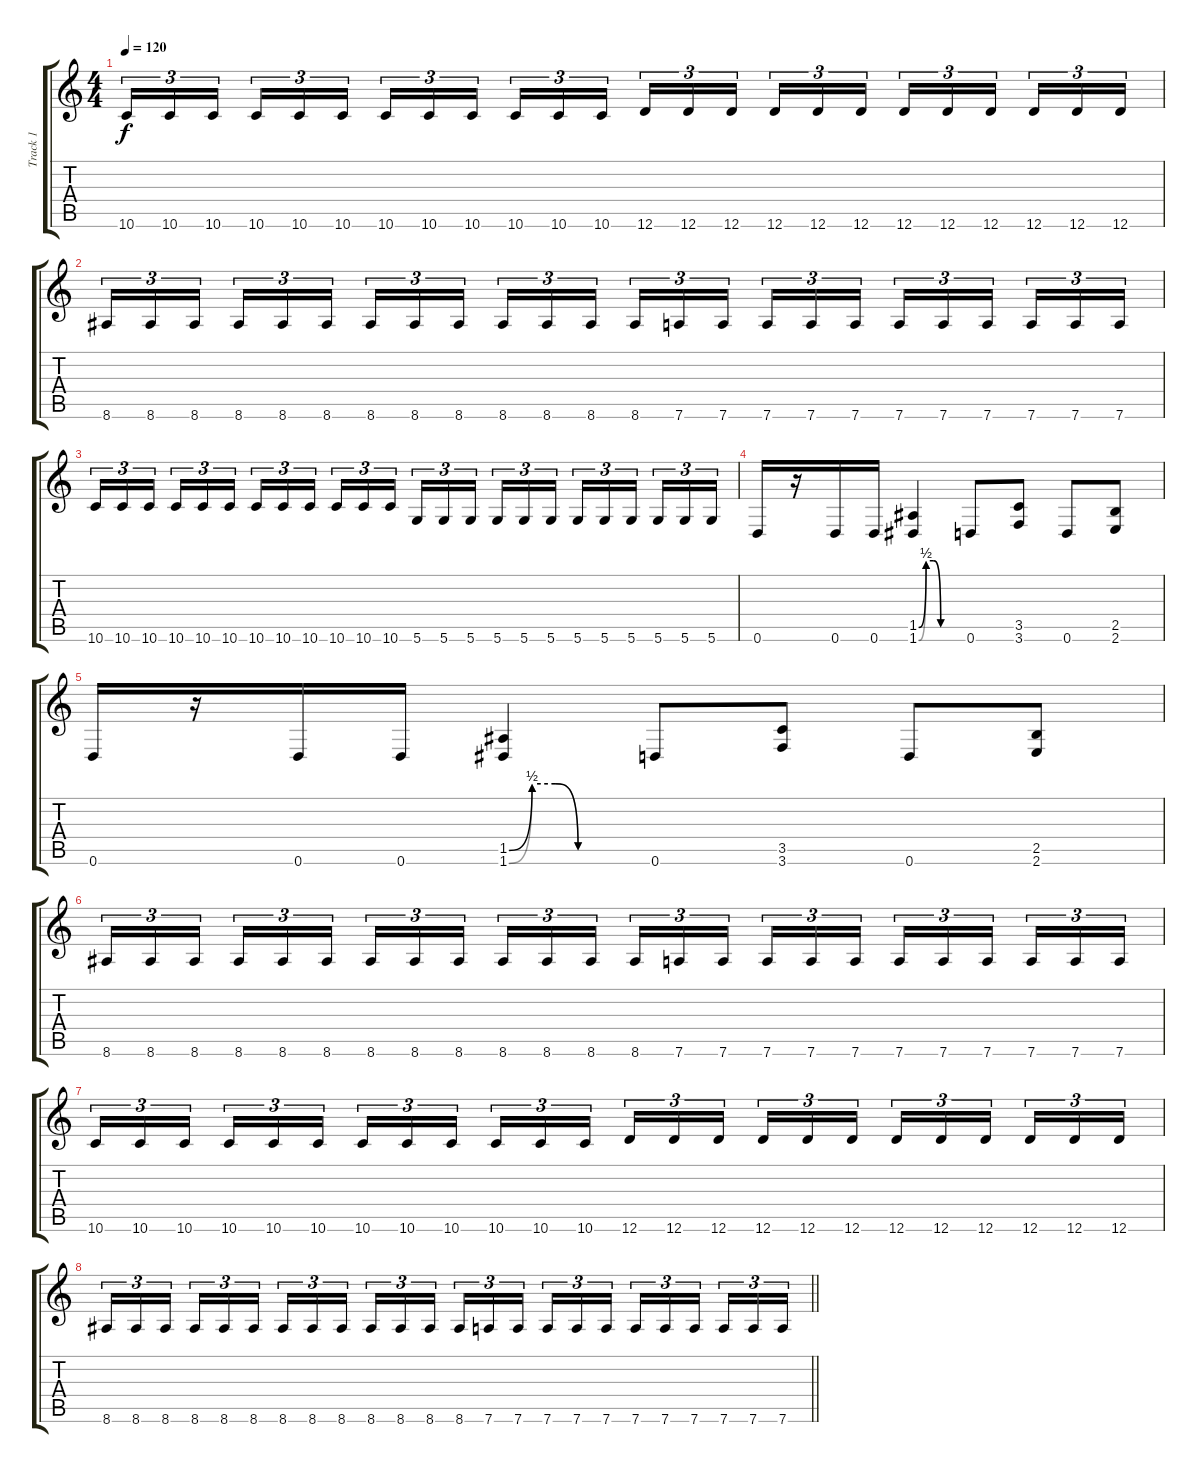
\track ("Track 1" "Track 1") {instrument distortionguitar}
\staff {score tabs}
\tuning (E4 B3 G3 D3 A2 D2) {hide}
\ts (4 4)
\tempo 120
\clef g2
\ks c
10.6.16{tu (3 2) dy f} 10.6.16{tu (3 2)} 10.6.16{tu (3 2) beam splitsecondary} 10.6.16{tu (3 2)} 10.6.16{tu (3 2)} 10.6.16{tu (3 2)} 10.6.16{tu (3 2)} 10.6.16{tu (3 2)} 10.6.16{tu (3 2) beam splitsecondary} 10.6.16{tu (3 2)} 10.6.16{tu (3 2)} 10.6.16{tu (3 2)} 12.6.16{tu (3 2)} 12.6.16{tu (3 2)} 12.6.16{tu (3 2) beam splitsecondary} 12.6.16{tu (3 2)} 12.6.16{tu (3 2)} 12.6.16{tu (3 2)} 12.6.16{tu (3 2)} 12.6.16{tu (3 2)} 12.6.16{tu (3 2) beam splitsecondary} 12.6.16{tu (3 2)} 12.6.16{tu (3 2)} 12.6.16{tu (3 2)} |
8.6.16{tu (3 2)} 8.6.16{tu (3 2)} 8.6.16{tu (3 2) beam splitsecondary} 8.6.16{tu (3 2)} 8.6.16{tu (3 2)} 8.6.16{tu (3 2)} 8.6.16{tu (3 2)} 8.6.16{tu (3 2)} 8.6.16{tu (3 2) beam splitsecondary} 8.6.16{tu (3 2)} 8.6.16{tu (3 2)} 8.6.16{tu (3 2)} 8.6.16{tu (3 2)} 7.6.16{tu (3 2)} 7.6.16{tu (3 2) beam splitsecondary} 7.6.16{tu (3 2)} 7.6.16{tu (3 2)} 7.6.16{tu (3 2)} 7.6.16{tu (3 2)} 7.6.16{tu (3 2)} 7.6.16{tu (3 2) beam splitsecondary} 7.6.16{tu (3 2)} 7.6.16{tu (3 2)} 7.6.16{tu (3 2)} |
10.6.16{tu (3 2)} 10.6.16{tu (3 2)} 10.6.16{tu (3 2) beam splitsecondary} 10.6.16{tu (3 2)} 10.6.16{tu (3 2)} 10.6.16{tu (3 2)} 10.6.16{tu (3 2)} 10.6.16{tu (3 2)} 10.6.16{tu (3 2) beam splitsecondary} 10.6.16{tu (3 2)} 10.6.16{tu (3 2)} 10.6.16{tu (3 2)} 5.6.16{tu (3 2)} 5.6.16{tu (3 2)} 5.6.16{tu (3 2) beam splitsecondary} 5.6.16{tu (3 2)} 5.6.16{tu (3 2)} 5.6.16{tu (3 2)} 5.6.16{tu (3 2)} 5.6.16{tu (3 2)} 5.6.16{tu (3 2) beam splitsecondary} 5.6.16{tu (3 2)} 5.6.16{tu (3 2)} 5.6.16{tu (3 2)} |
0.6.16 r.16 0.6.16 0.6.16 (1.5{be (custom 0 0 10 2 20 2 30 0 60 0)} 1.6{be (custom 0 0 10 2 20 2 30 0 60 0)}).4 0.6.8 (3.5 3.6).8 0.6.8 (2.5 2.6).8 |
0.6.16 r.16 0.6.16 0.6.16 (1.5{be (custom 0 0 10 2 20 2 30 0 60 0)} 1.6{be (custom 0 0 10 2 20 2 30 0 60 0)}).4 0.6.8 (3.5 3.6).8 0.6.8 (2.5 2.6).8 |
8.6.16{tu (3 2)} 8.6.16{tu (3 2)} 8.6.16{tu (3 2) beam splitsecondary} 8.6.16{tu (3 2)} 8.6.16{tu (3 2)} 8.6.16{tu (3 2)} 8.6.16{tu (3 2)} 8.6.16{tu (3 2)} 8.6.16{tu (3 2) beam splitsecondary} 8.6.16{tu (3 2)} 8.6.16{tu (3 2)} 8.6.16{tu (3 2)} 8.6.16{tu (3 2)} 7.6.16{tu (3 2)} 7.6.16{tu (3 2) beam splitsecondary} 7.6.16{tu (3 2)} 7.6.16{tu (3 2)} 7.6.16{tu (3 2)} 7.6.16{tu (3 2)} 7.6.16{tu (3 2)} 7.6.16{tu (3 2) beam splitsecondary} 7.6.16{tu (3 2)} 7.6.16{tu (3 2)} 7.6.16{tu (3 2)} |
10.6.16{tu (3 2)} 10.6.16{tu (3 2)} 10.6.16{tu (3 2) beam splitsecondary} 10.6.16{tu (3 2)} 10.6.16{tu (3 2)} 10.6.16{tu (3 2)} 10.6.16{tu (3 2)} 10.6.16{tu (3 2)} 10.6.16{tu (3 2) beam splitsecondary} 10.6.16{tu (3 2)} 10.6.16{tu (3 2)} 10.6.16{tu (3 2)} 12.6.16{tu (3 2)} 12.6.16{tu (3 2)} 12.6.16{tu (3 2) beam splitsecondary} 12.6.16{tu (3 2)} 12.6.16{tu (3 2)} 12.6.16{tu (3 2)} 12.6.16{tu (3 2)} 12.6.16{tu (3 2)} 12.6.16{tu (3 2) beam splitsecondary} 12.6.16{tu (3 2)} 12.6.16{tu (3 2)} 12.6.16{tu (3 2)} |
\barLineRight lightlight
8.6.16{tu (3 2)} 8.6.16{tu (3 2)} 8.6.16{tu (3 2) beam splitsecondary} 8.6.16{tu (3 2)} 8.6.16{tu (3 2)} 8.6.16{tu (3 2)} 8.6.16{tu (3 2)} 8.6.16{tu (3 2)} 8.6.16{tu (3 2) beam splitsecondary} 8.6.16{tu (3 2)} 8.6.16{tu (3 2)} 8.6.16{tu (3 2)} 8.6.16{tu (3 2)} 7.6.16{tu (3 2)} 7.6.16{tu (3 2) beam splitsecondary} 7.6.16{tu (3 2)} 7.6.16{tu (3 2)} 7.6.16{tu (3 2)} 7.6.16{tu (3 2)} 7.6.16{tu (3 2)} 7.6.16{tu (3 2) beam splitsecondary} 7.6.16{tu (3 2)} 7.6.16{tu (3 2)} 7.6.16{tu (3 2)}
